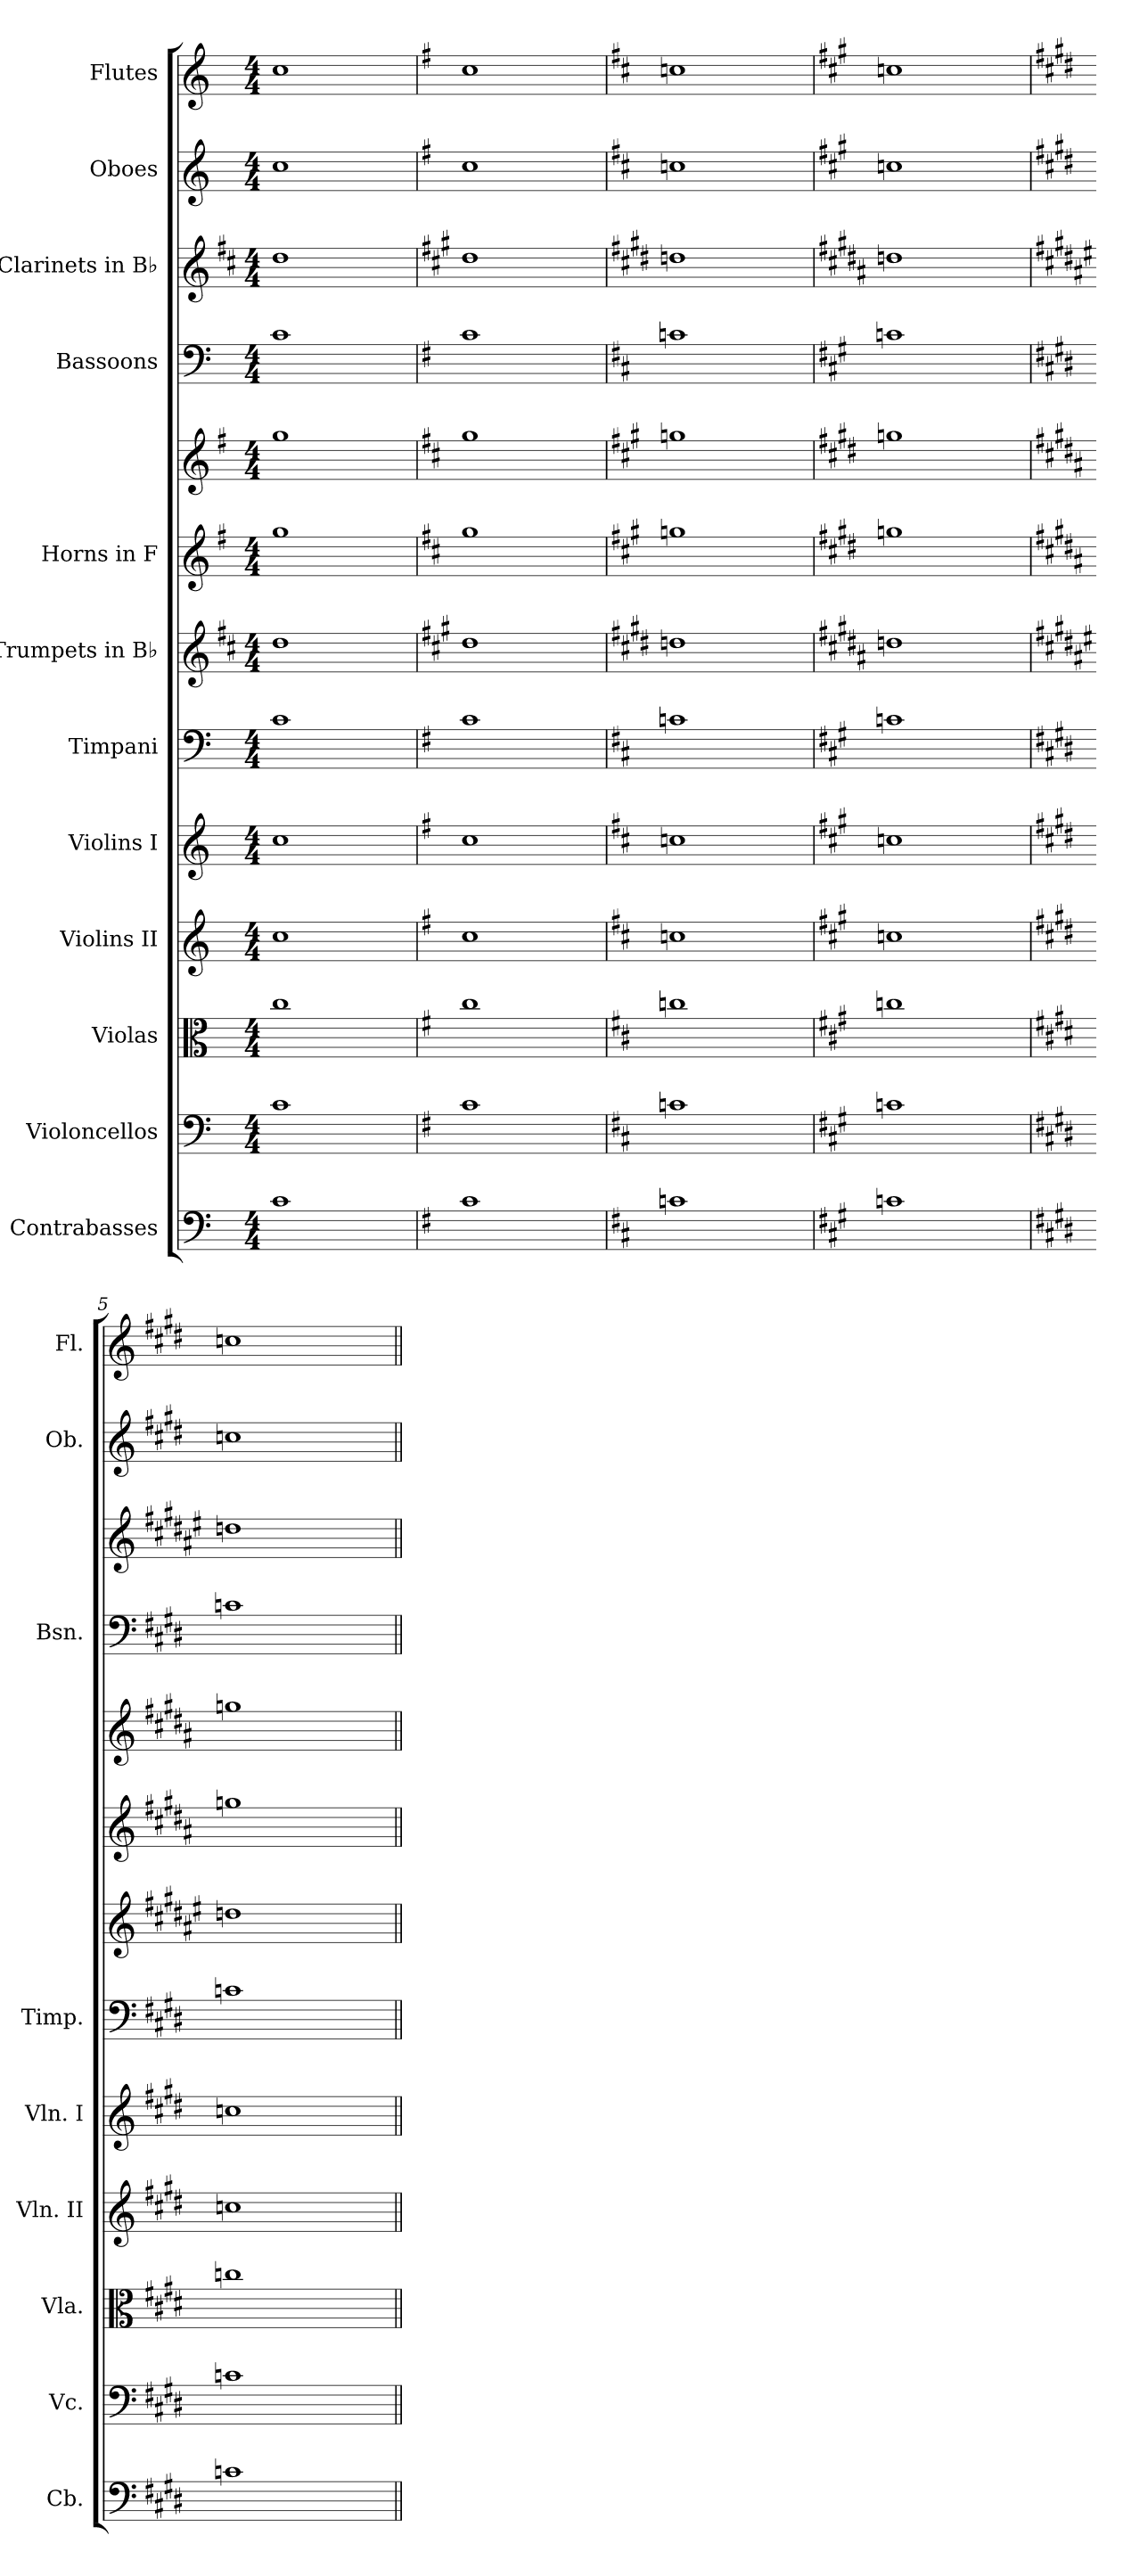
**kern	**kern	**kern	**kern	**kern	**kern	**kern	**kern	**kern	**kern	**kern	**kern	**kern
*part12	*part11	*part10	*part9	*part8	*part7	*part6	*part5	*part5	*part4	*part3	*part2	*part1
*staff13	*staff12	*staff11	*staff10	*staff9	*staff8	*staff7	*staff6	*staff5	*staff4	*staff3	*staff2	*staff1
*I"Contrabasses	*I"Violoncellos	*I"Violas	*I"Violins II	*I"Violins I	*I"Timpani	*I"Trumpets in B♭	*I"Horns in F	*	*I"Bassoons	*I"Clarinets in B♭	*I"Oboes	*I"Flutes
*I'Cb.	*I'Vc.	*I'Vla.	*I'Vln. II	*I'Vln. I	*I'Timp.	*	*	*	*I'Bsn.	*	*I'Ob.	*I'Fl.
*clefF4	*clefF4	*clefC3	*clefG2	*clefG2	*clefF4	*clefG2	*clefG2	*clefG2	*clefF4	*clefG2	*clefG2	*clefG2
*ITrd7c12	*	*	*	*	*	*ITrd1c2	*ITrd4c7	*ITrd4c7	*	*ITrd1c2	*	*
*k[]	*k[]	*k[]	*k[]	*k[]	*k[]	*k[]	*k[]	*k[]	*k[]	*k[]	*k[]	*k[]
*M4/4	*M4/4	*M4/4	*M4/4	*M4/4	*M4/4	*M4/4	*M4/4	*M4/4	*M4/4	*M4/4	*M4/4	*M4/4
=1	=1	=1	=1	=1	=1	=1	=1	=1	=1	=1	=1	=1
1C	1c	1cc	1cc	1cc	1c	1cc	1cc	1cc	1c	1cc	1cc	1cc
=2	=2	=2	=2	=2	=2	=2	=2	=2	=2	=2	=2	=2
*k[f#]	*k[f#]	*k[f#]	*k[f#]	*k[f#]	*k[f#]	*k[f#]	*k[f#]	*k[f#]	*k[f#]	*k[f#]	*k[f#]	*k[f#]
1C	1c	1cc	1cc	1cc	1c	1cc	1cc	1cc	1c	1cc	1cc	1cc
=3	=3	=3	=3	=3	=3	=3	=3	=3	=3	=3	=3	=3
*k[f#c#]	*k[f#c#]	*k[f#c#]	*k[f#c#]	*k[f#c#]	*k[f#c#]	*k[f#c#]	*k[f#c#]	*k[f#c#]	*k[f#c#]	*k[f#c#]	*k[f#c#]	*k[f#c#]
1Cn	1cn	1ccn	1ccn	1ccn	1cn	1ccn	1ccn	1ccn	1cn	1ccn	1ccn	1ccn
=4	=4	=4	=4	=4	=4	=4	=4	=4	=4	=4	=4	=4
*k[f#c#g#]	*k[f#c#g#]	*k[f#c#g#]	*k[f#c#g#]	*k[f#c#g#]	*k[f#c#g#]	*k[f#c#g#]	*k[f#c#g#]	*k[f#c#g#]	*k[f#c#g#]	*k[f#c#g#]	*k[f#c#g#]	*k[f#c#g#]
1Cn	1cn	1ccn	1ccn	1ccn	1cn	1ccn	1ccn	1ccn	1cn	1ccn	1ccn	1ccn
=5	=5	=5	=5	=5	=5	=5	=5	=5	=5	=5	=5	=5
*k[f#c#g#d#]	*k[f#c#g#d#]	*k[f#c#g#d#]	*k[f#c#g#d#]	*k[f#c#g#d#]	*k[f#c#g#d#]	*k[f#c#g#d#]	*k[f#c#g#d#]	*k[f#c#g#d#]	*k[f#c#g#d#]	*k[f#c#g#d#]	*k[f#c#g#d#]	*k[f#c#g#d#]
1Cn	1cn	1ccn	1ccn	1ccn	1cn	1ccn	1ccn	1ccn	1cn	1ccn	1ccn	1ccn
=||	=||	=||	=||	=||	=||	=||	=||	=||	=||	=||	=||	=||
*-	*-	*-	*-	*-	*-	*-	*-	*-	*-	*-	*-	*-
